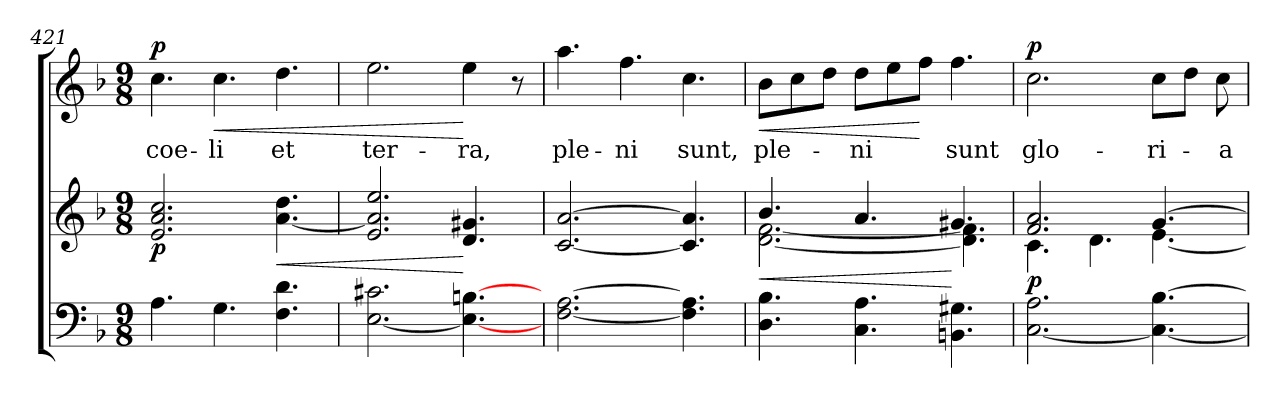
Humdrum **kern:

**kern	**kern	**dynam	**kern	**text	**dynam
*part2	*part2	*part2	*part1	*part1	*part1
*staff3	*staff2	*staff2/3	*staff1	*staff1	*staff1
!!LO:PB:g=z
*clefF4	*clefG2	*	*clefG2	*	*
*	*	*	*ITrd7c12	*	*
*k[b-]	*k[b-]	*	*k[b-]	*	*
*F:	*F:	*	*F:	*	*
*M9/8	*M9/8	*	*M9/8	*	*
=421	=421	=421	=421	=421	=421
!	!	!LO:DY:b	!	!LO:LY:b	!LO:DY:a
4.A\	2.e/ 2.a/ 2.cc/	p	4.c\	coe-	p
!	!	!	!	!LO:LY:b	!LO:HP:b
4.G\	.	.	4.c\	-li	<
!	!	!LO:HP:b	!	!LO:LY:b	!
4.F\ 4.d\	[<4.a\ 4.dd\	<	4.d\	et	.
=422	=422	=422	=422	=422	=422
!	!	!	!	!LO:LY:b	!
[<2.E\ 2.c#X\	2.e/ 2.a/] 2.ee/	.	2.e\	ter-	.
!	!	!	!	!LO:LY:b	!
4.E\_ [4.Bn\	4.d/ 4.g#X/	[	4e\	-ra,	[
.	.	.	8r	.	.
=423	=423	=423	=423	=423	=423
!	!	!	!	!LO:LY:b	!
[2.F\ [2.A\	[2.c/ [2.a/	.	4.a\	ple-	.
!	!	!	!	!LO:LY:b	!
.	.	.	4.f\	-ni	.
!	!	!	!	!LO:LY:b	!
4.F\] 4.A\]	4.c/] 4.a/]	.	4.c\	sunt,	.
=424	=424	=424	=424	=424	=424
!	!	!LO:HP:b	!	!LO:LY:b	!LO:HP:b
*	*^	*	*	*	*
4.D\ 4.B-\	4.b-/	[<2.d\ [<2.f\	<	8B-\L	ple-	<
.	.	.	.	8c\	.	.
.	.	.	.	8d\J	.	.
!	!	!	!	!	!LO:LY:b	!
4.C\ 4.A\	4.a/	.	.	8d\L	-ni	.
.	.	.	.	8e\	.	.
.	.	.	.	8f\J	.	[
!	!	!	!	!	!LO:LY:b	!
4.BBn\ 4.G#X\	4.g#X/	4.d\] 4.f\]	[	4.f\	sunt	.
=425	=425	=425	=425	=425	=425	=425
!	!	!	!LO:DY:b	!	!LO:LY:b	!LO:DY:a
[<2.C\ 2.A\	2.f/ 2.a/	4.c\	p	2.c\	glo-	p
.	.	4.d\	.	.	.	.
!	!	!	!	!	!LO:LY:b	!
4.C\_ [4.B-\	[>4.g/	[<4.e\	.	8c\L	-ri-	.
.	.	.	.	8d\J	.	.
!	!	!	!	!	!LO:LY:b	!
.	.	.	.	8c\	-a	.
*	*v	*v	*	*	*	*
=	=	=	=	=	=
*-	*-	*-	*-	*-	*-
